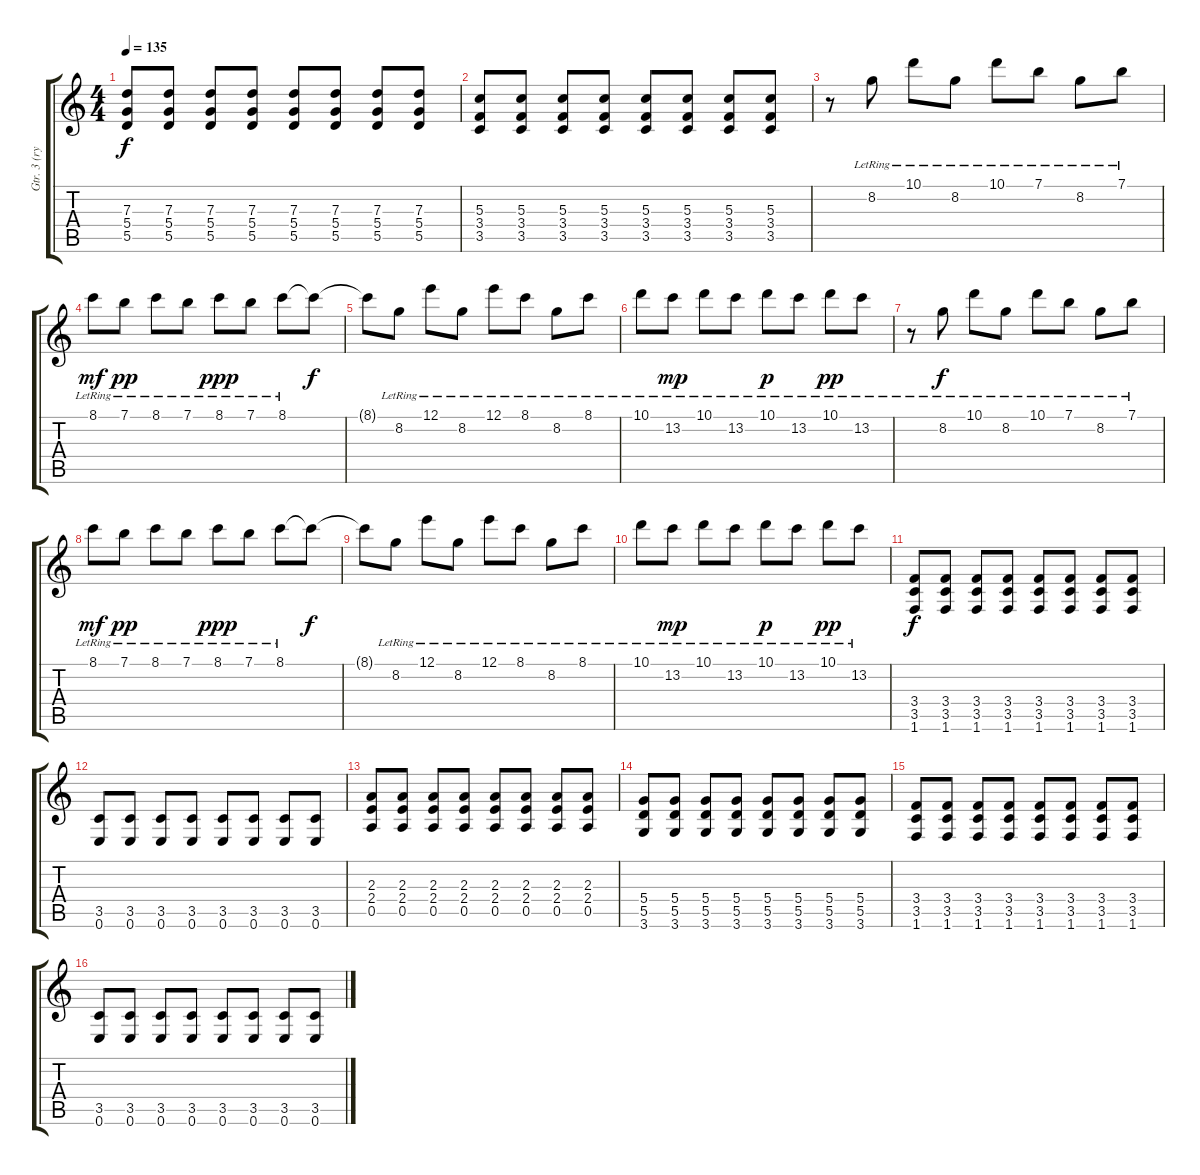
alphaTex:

\track ("Gtr. 3 (ryan mendez)" "Gtr. 3 (ry") {instrument acousticguitarsteel}
\staff {score tabs}
\tuning (E4 B3 G3 D3 A2 E2) {hide}
\ts (4 4)
\tempo 135
\clef g2
\ks c
(7.3 5.4 5.5).8{dy f} (7.3 5.4 5.5).8 (7.3 5.4 5.5).8 (7.3 5.4 5.5).8 (7.3 5.4 5.5).8 (7.3 5.4 5.5).8 (7.3 5.4 5.5).8 (7.3 5.4 5.5).8 |
(5.3 3.4 3.5).8 (5.3 3.4 3.5).8 (5.3 3.4 3.5).8 (5.3 3.4 3.5).8 (5.3 3.4 3.5).8 (5.3 3.4 3.5).8 (5.3 3.4 3.5).8 (5.3 3.4 3.5).8 |
r.8{volume 12} 8.2{lr}.8 10.1{lr}.8 8.2{lr}.8 10.1{lr}.8 7.1{lr}.8 8.2{lr}.8 7.1{lr}.8 |
8.1{lr}.8{dy mf} 7.1{lr}.8{dy pp} 8.1{lr}.8 7.1{lr}.8 8.1{lr}.8{dy ppp} 7.1{lr}.8 8.1{lr}.8 8.1{t}.8{dy f} |
8.1{t}.8 8.2{lr}.8 12.1{lr}.8 8.2{lr}.8 12.1{lr}.8 8.1{lr}.8 8.2{lr}.8 8.1{lr}.8 |
10.1{lr}.8 13.2{lr}.8{dy mp} 10.1{lr}.8 13.2{lr}.8 10.1{lr}.8{dy p} 13.2{lr}.8 10.1{lr}.8{dy pp} 13.2{lr}.8 |
r.8{volume 12} 8.2{lr}.8{dy f} 10.1{lr}.8 8.2{lr}.8 10.1{lr}.8 7.1{lr}.8 8.2{lr}.8 7.1{lr}.8 |
8.1{lr}.8{dy mf} 7.1{lr}.8{dy pp} 8.1{lr}.8 7.1{lr}.8 8.1{lr}.8{dy ppp} 7.1{lr}.8 8.1{lr}.8 8.1{t}.8{dy f} |
8.1{t}.8 8.2{lr}.8 12.1{lr}.8 8.2{lr}.8 12.1{lr}.8 8.1{lr}.8 8.2{lr}.8 8.1{lr}.8 |
10.1{lr}.8 13.2{lr}.8{dy mp} 10.1{lr}.8 13.2{lr}.8 10.1{lr}.8{dy p} 13.2{lr}.8 10.1{lr}.8{dy pp} 13.2{lr}.8 |
(3.4 3.5 1.6).8{dy f volume 11} (3.4 3.5 1.6).8 (3.4 3.5 1.6).8 (3.4 3.5 1.6).8 (3.4 3.5 1.6).8 (3.4 3.5 1.6).8 (3.4 3.5 1.6).8 (3.4 3.5 1.6).8 |
(3.5 0.6).8 (3.5 0.6).8 (3.5 0.6).8 (3.5 0.6).8 (3.5 0.6).8 (3.5 0.6).8 (3.5 0.6).8 (3.5 0.6).8 |
(2.3 2.4 0.5).8 (2.3 2.4 0.5).8 (2.3 2.4 0.5).8 (2.3 2.4 0.5).8 (2.3 2.4 0.5).8 (2.3 2.4 0.5).8 (2.3 2.4 0.5).8 (2.3 2.4 0.5).8 |
(5.4 5.5 3.6).8 (5.4 5.5 3.6).8 (5.4 5.5 3.6).8 (5.4 5.5 3.6).8 (5.4 5.5 3.6).8 (5.4 5.5 3.6).8 (5.4 5.5 3.6).8 (5.4 5.5 3.6).8 |
(3.4 3.5 1.6).8 (3.4 3.5 1.6).8 (3.4 3.5 1.6).8 (3.4 3.5 1.6).8 (3.4 3.5 1.6).8 (3.4 3.5 1.6).8 (3.4 3.5 1.6).8 (3.4 3.5 1.6).8 |
(3.5 0.6).8 (3.5 0.6).8 (3.5 0.6).8 (3.5 0.6).8 (3.5 0.6).8 (3.5 0.6).8 (3.5 0.6).8 (3.5 0.6).8
